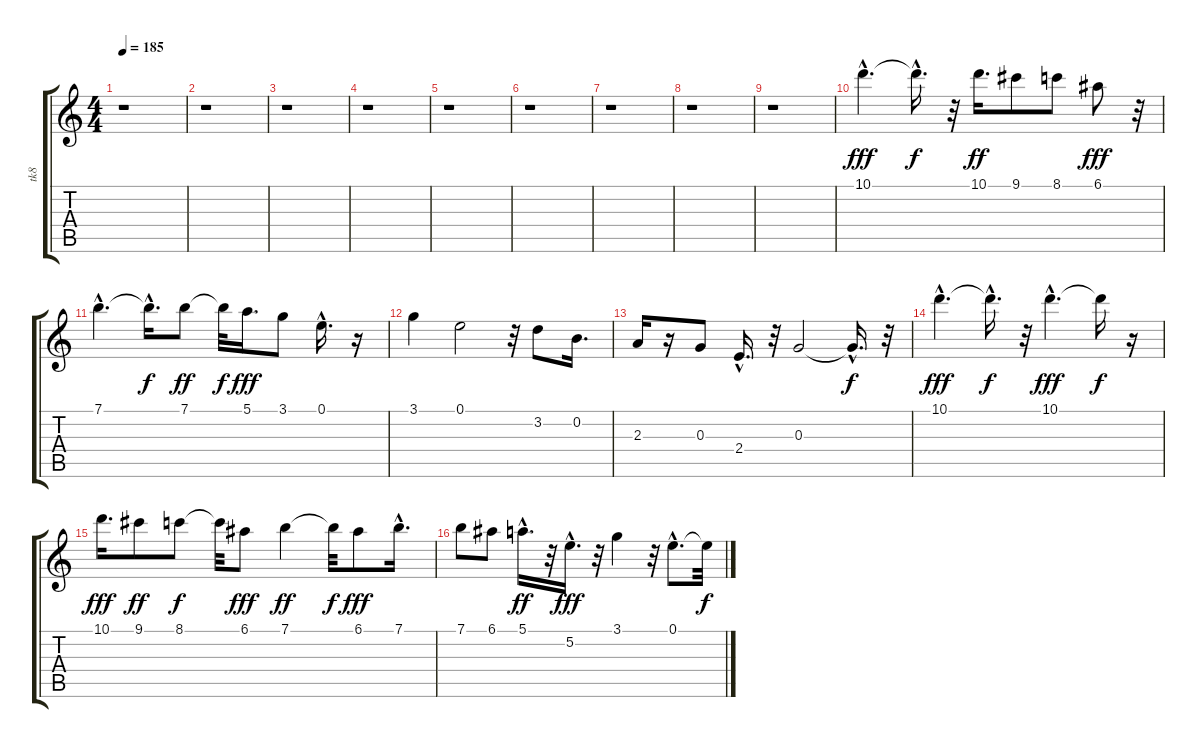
\track ("tk8" "tk8") {instrument distortionguitar}
\staff {score tabs}
\tuning (E4 B3 G3 D3 A2 E2) {hide}
\ts (4 4)
\tempo 185
\clef g2
\ks c
r.1{dy fff} |
r.1 |
r.1 |
r.1 |
r.1 |
r.1 |
r.1 |
r.1 |
r.1 |
10.1{hac}.4{d balance 12} 10.1{hac t}.16{d dy f} r.32 10.1.16{d dy ff} 9.1.8 8.1.8 6.1.8{dy fff} r.32 |
7.1{hac}.4{d} 7.1{hac t}.16{d dy f} 7.1.8{dy ff} 7.1{t}.32{dy f} 5.1.16{d dy fff} 3.1.8 0.1{hac}.16{d} r.16 |
3.1.4 0.1.2 r.32 3.2.8 0.2.16{d} |
2.3.16 r.16 0.3.8 2.4{hac}.16{d} r.32 0.3.2 0.3{hac t}.16{d dy f} r.32 |
10.1{hac}.4{d dy fff} 10.1{hac t}.16{d dy f} r.32 10.1{hac}.4{d dy fff} 10.1{t}.16{dy f} r.16 |
10.1.16{d dy fff} 9.1.8{dy ff} 8.1.8{dy f} 8.1{t}.32 6.1.8{dy fff} 7.1.4{dy ff} 7.1{t}.32{dy f} 6.1.8{dy fff} 7.1{hac}.16{d} |
7.1.8 6.1.8 5.1{hac}.16{d dy ff} r.32 5.2{hac}.16{d dy fff} r.32 3.1.4 r.32 0.1{hac}.8{d} 0.1{t}.32{dy f}
